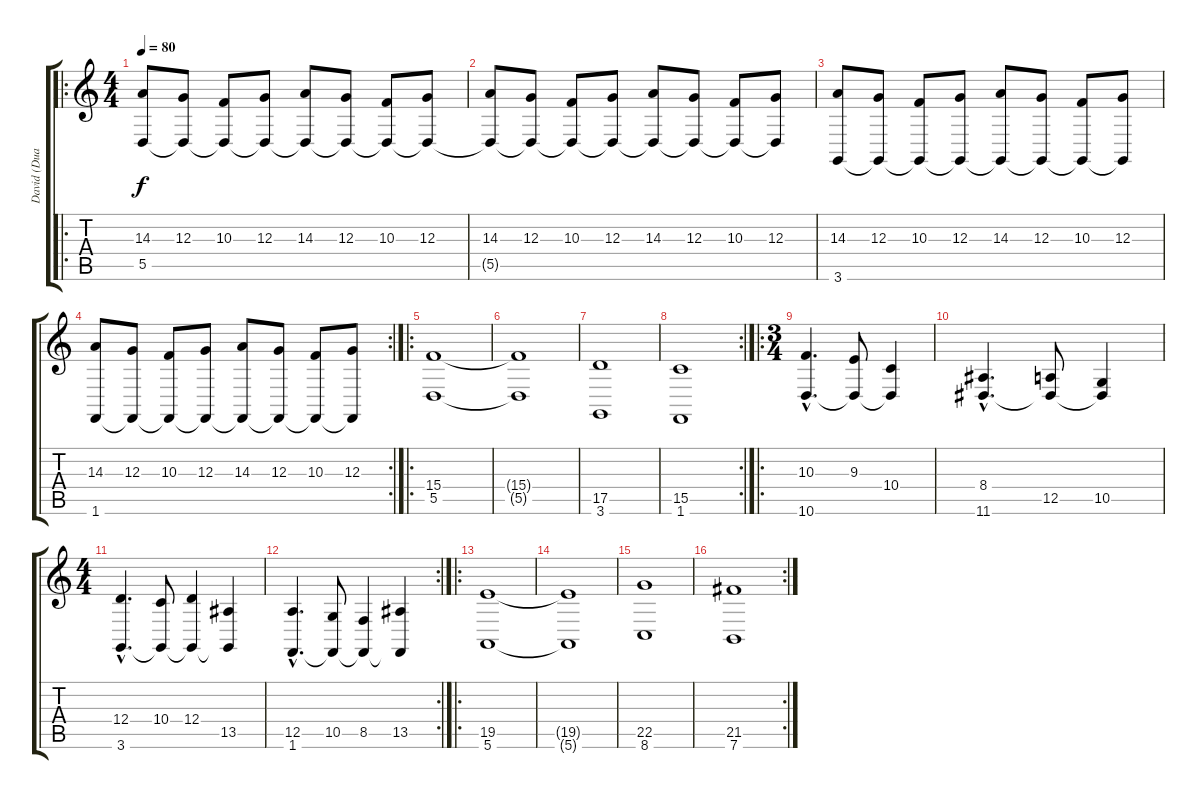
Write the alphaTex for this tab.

\track ("David (Dual Voice 1)" "David (Dua") {instrument churchorgan}
\staff {score tabs}
\tuning (E4 B3 G3 D3 A2 E2) {hide}
\ro
\ts (4 4)
\tempo 80
\clef g2
\ks c
(14.3 5.5).8{dy f} (12.3 5.5{t}).8 (10.3 5.5{t}).8 (12.3 5.5{t}).8 (14.3 5.5{t}).8 (12.3 5.5{t}).8 (10.3 5.5{t}).8 (12.3 5.5{t}).8 |
(14.3 5.5{t}).8 (12.3 5.5{t}).8 (10.3 5.5{t}).8 (12.3 5.5{t}).8 (14.3 5.5{t}).8 (12.3 5.5{t}).8 (10.3 5.5{t}).8 (12.3 5.5{t}).8 |
(14.3 3.6).8 (12.3 3.6{t}).8 (10.3 3.6{t}).8 (12.3 3.6{t}).8 (14.3 3.6{t}).8 (12.3 3.6{t}).8 (10.3 3.6{t}).8 (12.3 3.6{t}).8 |
\rc 2
(14.3 1.6).8 (12.3 1.6{t}).8 (10.3 1.6{t}).8 (12.3 1.6{t}).8 (14.3 1.6{t}).8 (12.3 1.6{t}).8 (10.3 1.6{t}).8 (12.3 1.6{t}).8 |
\ro
(15.4 5.5).1 |
(15.4{t} 5.5{t}).1 |
(17.5 3.6).1 |
\rc 2
(15.5 1.6).1 |
\ro
\ts (3 4)
(10.3{hac} 10.6{hac}).4{d} (9.3 10.6{t}).8 (10.4 10.6{t}).4 |
(8.4{hac} 11.6{hac}).4{d} (12.5 11.6{t}).8 (10.5 11.6{t}).4 |
\ts (4 4)
(12.4{hac} 3.6{hac}).4{d} (10.4 3.6{t}).8 (12.4 3.6{t}).4 (13.5 3.6{t}).4 |
\rc 2
(12.5{hac} 1.6{hac}).4{d} (10.5 1.6{t}).8 (8.5 1.6{t}).4 (13.5 1.6{t}).4 |
\ro
(19.5 5.6).1 |
(19.5{t} 5.6{t}).1 |
(22.5 8.6).1 |
\rc 2
(21.5 7.6).1
